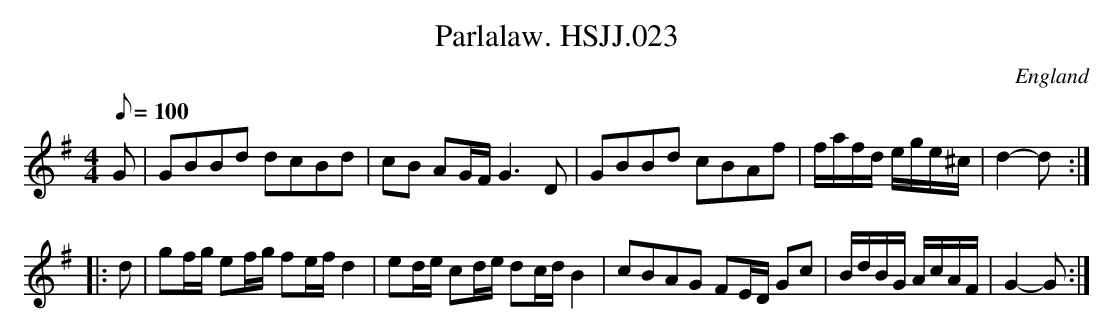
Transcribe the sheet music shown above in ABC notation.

X:1
T:Parlalaw. HSJJ.023
M:4/4
L:1/8
Q:100
O:England
K:G
G|GBBd dcBd|cB AG/F/G3D|GBBd cBAf|f/a/f/d/ e/g/e/^c/|d2-d:|!
|:d|gf/g/ ef/g/ fe/f/d2|ed/e/ cd/e/ dc/d/B2|cBAG FE/D/ Gc|B/d/B/G/ A/c/A/F/|G2-G:|]
